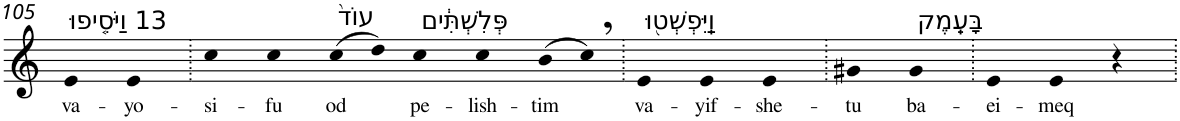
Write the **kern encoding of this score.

**kern	**text
*part1	*part1
*staff1	*staff1
*I"Piano	*
*I'Pno	*
!!LO:PB:g=z
*clefG2	*
*k[]	*
=105	=105
!LO:TX:a:t=13 וַיֹּסִ֤יפוּ	!
!	!LO:LY:b
4e	va-
!	!LO:LY:b
4e	-yo-
=106.	=106.
!	!LO:LY:b
4cc	-si-
!	!LO:LY:b
4cc	-fu
!LO:TX:a:t=עוֹד֙	!
!	!LO:LY:b
(>8cc	od
8dd)	.
!LO:TX:a:t=פְּלִשְׁתִּ֔ים	!
!	!LO:LY:b
4cc	pe-
!	!LO:LY:b
4cc	-lish-
!	!LO:LY:b
(>8b	-tim
8cc,)	.
=107.	=107.
!LO:TX:a:t=וַֽיִּפְשְׁט֖וּ	!
!	!LO:LY:b
4e	va-
!	!LO:LY:b
4e	-yif-
!	!LO:LY:b
4e	-she-
=108.	=108.
!	!LO:LY:b
4g#X	-tu
!LO:TX:a:t=בָּעֵֽמֶק	!
!	!LO:LY:b
4g#	ba-
=109.	=109.
!	!LO:LY:b
4e	-ei-
!	!LO:LY:b
4e	-meq
4r	.
=.	=.
*-	*-
